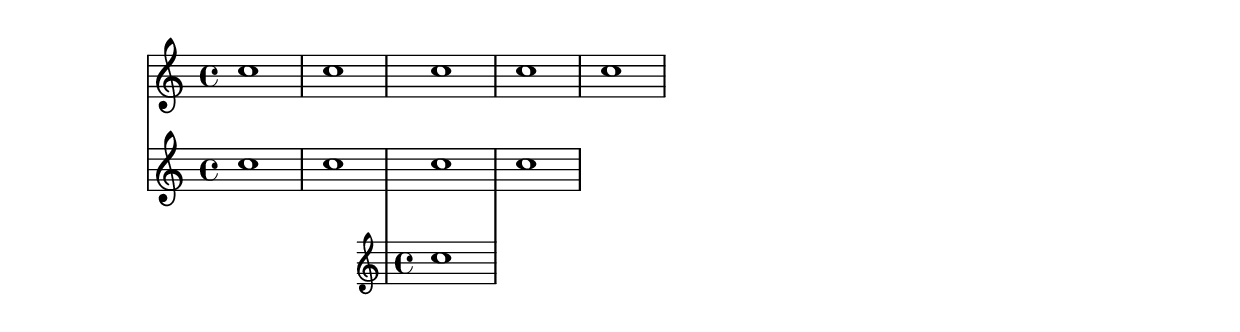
%% Do not edit this file; it is auto-generated from LSR http://lsr.dsi.unimi.it
%% This file is in the public domain.
%% Tags: staff-notation, contexts-and-engravers
\version "2.11.35"

\header { texidoc = "
You can add (possibly temporarily) an extra staff after the beginning
of  a piece.  
" }
% begin verbatim
\score {
	<<
		\new Staff \relative c''{ c1 c c c c }
		\new StaffGroup \relative c''{ 
			\new Staff 
			c1 c
			<< c1 \new Staff { c1 } >>
			c
		}
	>>
  	\layout {
		
		\context{
			\Score

		}
	}
}





